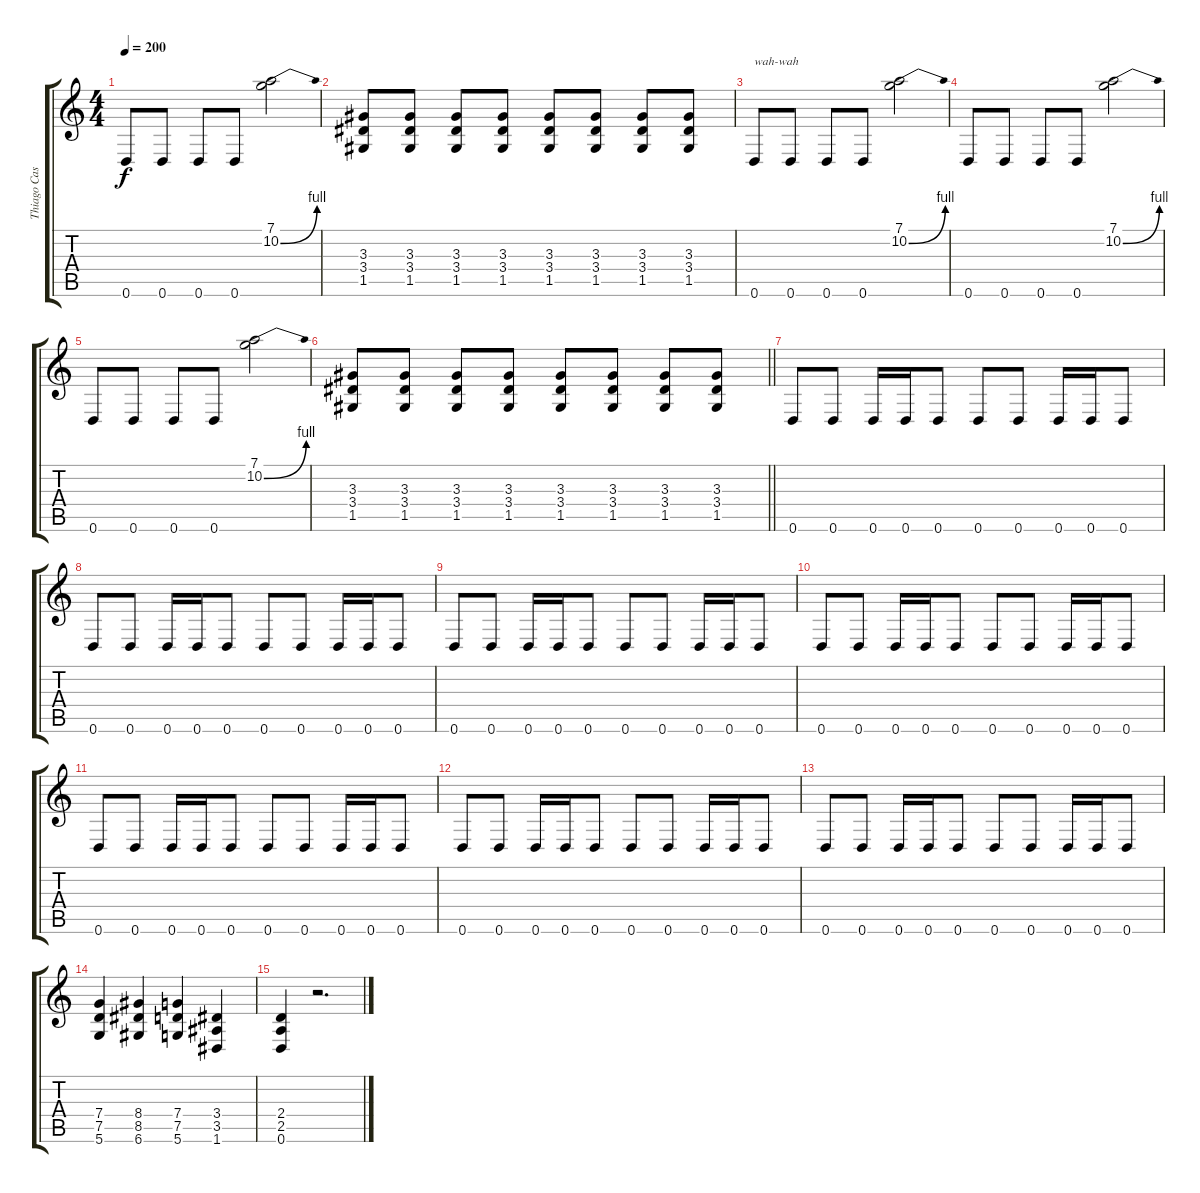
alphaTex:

\track ("Thiago Castro" "Thiago Cas") {instrument distortionguitar}
\staff {score tabs}
\tuning (D4 A3 F3 C3 G2 D2) {hide}
\ts (4 4)
\tempo 200
\clef g2
\ks c
0.6.8{dy f} 0.6.8 0.6.8 0.6.8 (7.1 10.2{be (bend 0 0 60 4)}).2 |
(3.3 3.4 1.5).8 (3.3 3.4 1.5).8 (3.3 3.4 1.5).8 (3.3 3.4 1.5).8 (3.3 3.4 1.5).8 (3.3 3.4 1.5).8 (3.3 3.4 1.5).8 (3.3 3.4 1.5).8 |
0.6.8{txt "wah-wah"} 0.6.8 0.6.8 0.6.8 (7.1 10.2{be (bend 0 0 60 4)}).2 |
0.6.8 0.6.8 0.6.8 0.6.8 (7.1 10.2{be (bend 0 0 60 4)}).2 |
0.6.8 0.6.8 0.6.8 0.6.8 (7.1 10.2{be (bend 0 0 60 4)}).2 |
\barLineRight lightlight
(3.3 3.4 1.5).8 (3.3 3.4 1.5).8 (3.3 3.4 1.5).8 (3.3 3.4 1.5).8 (3.3 3.4 1.5).8 (3.3 3.4 1.5).8 (3.3 3.4 1.5).8 (3.3 3.4 1.5).8 |
0.6.8 0.6.8 0.6.16 0.6.16 0.6.8 0.6.8 0.6.8 0.6.16 0.6.16 0.6.8 |
0.6.8 0.6.8 0.6.16 0.6.16 0.6.8 0.6.8 0.6.8 0.6.16 0.6.16 0.6.8 |
0.6.8 0.6.8 0.6.16 0.6.16 0.6.8 0.6.8 0.6.8 0.6.16 0.6.16 0.6.8 |
0.6.8 0.6.8 0.6.16 0.6.16 0.6.8 0.6.8 0.6.8 0.6.16 0.6.16 0.6.8 |
0.6.8 0.6.8 0.6.16 0.6.16 0.6.8 0.6.8 0.6.8 0.6.16 0.6.16 0.6.8 |
0.6.8 0.6.8 0.6.16 0.6.16 0.6.8 0.6.8 0.6.8 0.6.16 0.6.16 0.6.8 |
0.6.8 0.6.8 0.6.16 0.6.16 0.6.8 0.6.8 0.6.8 0.6.16 0.6.16 0.6.8 |
(7.4 7.5 5.6).4 (8.4 8.5 6.6).4 (7.4 7.5 5.6).4 (3.4 3.5 1.6).4 |
(2.4 2.5 0.6).4 r.2{d}
